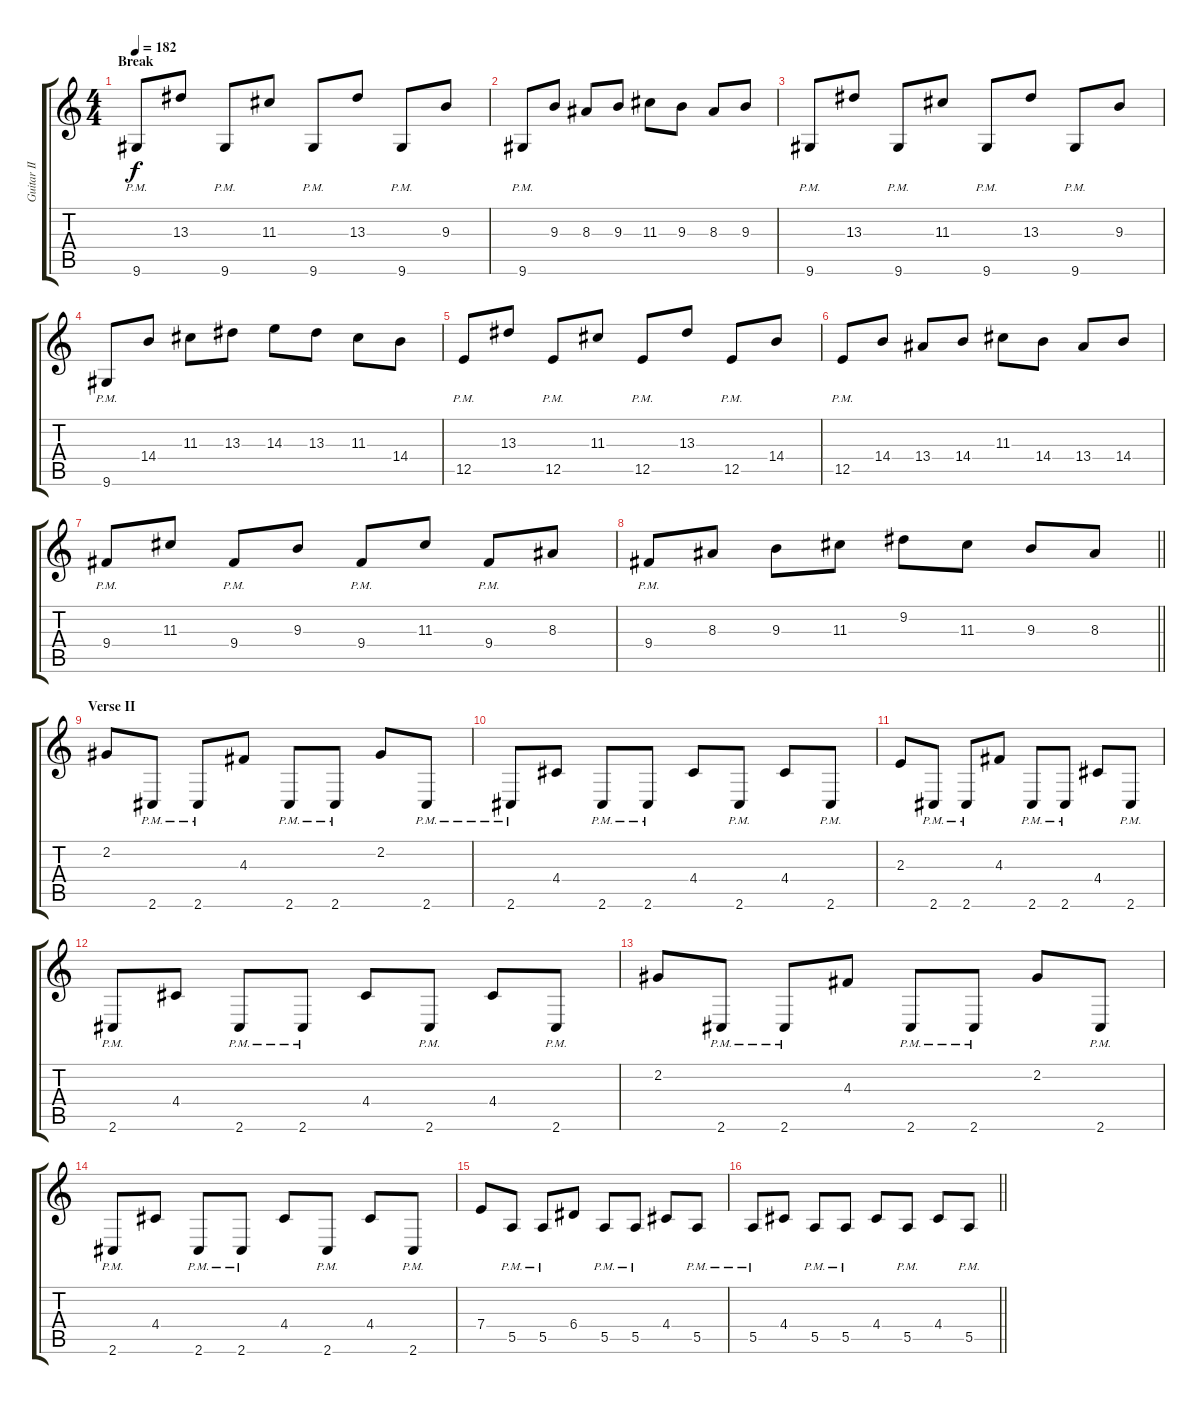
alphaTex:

\track ("Guitar II" "Guitar II") {instrument distortionguitar}
\staff {score tabs}
\tuning (B3 Gb3 D3 A2 E2 B1) {hide}
\ts (4 4)
\section ("" "Break")
\tempo 182
\clef g2
\ks c
9.6{pm}.8{dy f volume 14} 13.3.8 9.6{pm}.8 11.3.8 9.6{pm}.8 13.3.8 9.6{pm}.8 9.3.8 |
9.6{pm}.8 9.3.8 8.3.8 9.3.8 11.3.8 9.3.8 8.3.8 9.3.8 |
9.6{pm}.8 13.3.8 9.6{pm}.8 11.3.8 9.6{pm}.8 13.3.8 9.6{pm}.8 9.3.8 |
9.6{pm}.8 14.4.8 11.3.8 13.3.8 14.3.8 13.3.8 11.3.8 14.4.8 |
12.5{pm}.8 13.3.8 12.5{pm}.8 11.3.8 12.5{pm}.8 13.3.8 12.5{pm}.8 14.4.8 |
12.5{pm}.8 14.4.8 13.4.8 14.4.8 11.3.8 14.4.8 13.4.8 14.4.8 |
9.4{pm}.8 11.3.8 9.4{pm}.8 9.3.8 9.4{pm}.8 11.3.8 9.4{pm}.8 8.3.8 |
\barLineRight lightlight
9.4{pm}.8 8.3.8 9.3.8 11.3.8 9.2.8 11.3.8 9.3.8 8.3.8 |
\section ("" "Verse II")
2.2.8 2.6{pm}.8 2.6{pm}.8 4.3.8 2.6{pm}.8 2.6{pm}.8 2.2.8 2.6{pm}.8 |
2.6{pm}.8 4.4.8 2.6{pm}.8 2.6{pm}.8 4.4.8 2.6{pm}.8 4.4.8 2.6{pm}.8 |
2.3.8 2.6{pm}.8 2.6{pm}.8 4.3.8 2.6{pm}.8 2.6{pm}.8 4.4.8 2.6{pm}.8 |
2.6{pm}.8 4.4.8 2.6{pm}.8 2.6{pm}.8 4.4.8 2.6{pm}.8 4.4.8 2.6{pm}.8 |
2.2.8 2.6{pm}.8 2.6{pm}.8 4.3.8 2.6{pm}.8 2.6{pm}.8 2.2.8 2.6{pm}.8 |
2.6{pm}.8 4.4.8 2.6{pm}.8 2.6{pm}.8 4.4.8 2.6{pm}.8 4.4.8 2.6{pm}.8 |
7.4.8 5.5{pm}.8 5.5{pm}.8 6.4.8 5.5{pm}.8 5.5{pm}.8 4.4.8 5.5{pm}.8 |
\barLineRight lightlight
5.5{pm}.8 4.4.8 5.5{pm}.8 5.5{pm}.8 4.4.8 5.5{pm}.8 4.4.8 5.5{pm}.8
